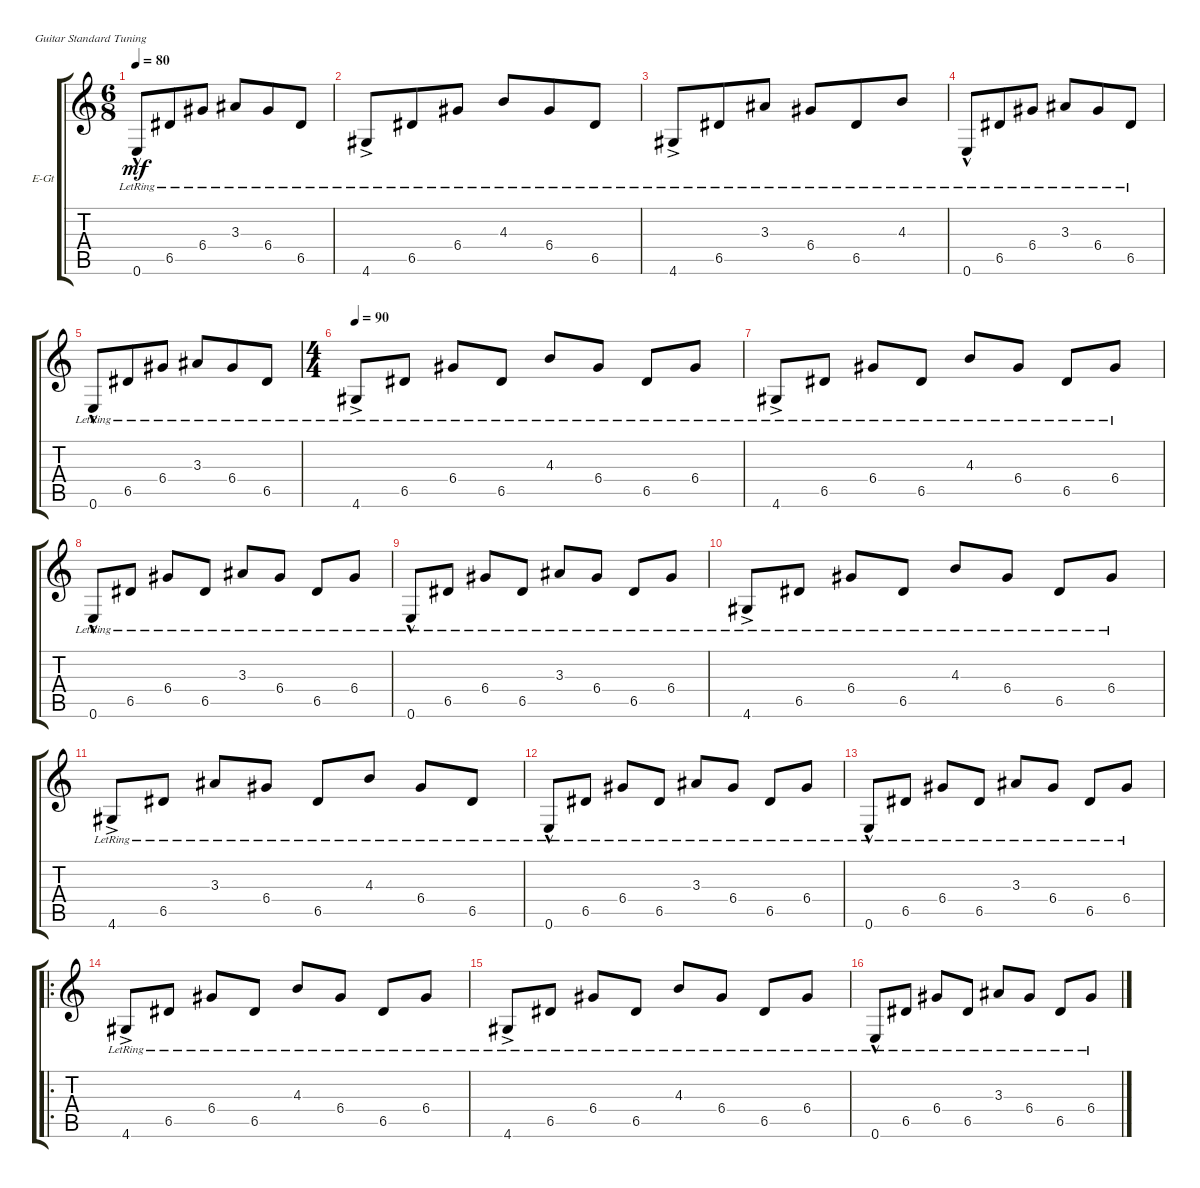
\defaultSystemsLayout 4
\bracketExtendMode groupsimilarinstruments
\firstSystemTrackNameOrientation horizontal
\otherSystemsTrackNameOrientation horizontal
\track ("Electric Guitar" "E-Gt") {instrument overdrivenguitar}
\staff {score tabs}
\tuning (E4 B3 G3 D3 A2 E2)
\ts (6 8)
\tempo 80
\clef g2
\ks c
0.6{hac lr}.8{dy mf} 6.5{lr}.8 6.4{lr}.8 3.3{lr}.8 6.4{lr}.8 6.5{lr}.8 |
4.6{ac lr}.8 6.5{lr}.8 6.4{lr}.8 4.3{lr}.8 6.4{lr}.8 6.5{lr}.8 |
4.6{ac lr}.8 6.5{lr}.8 3.3{lr}.8 6.4{lr}.8 6.5{lr}.8 4.3{lr}.8 |
0.6{hac lr}.8 6.5{lr}.8 6.4{lr}.8 3.3{lr}.8 6.4{lr}.8 6.5{lr}.8 |
0.6{hac lr}.8 6.5{lr}.8 6.4{lr}.8 3.3{lr}.8 6.4{lr}.8 6.5{lr}.8 |
\ts (4 4)
\tempo 90
4.6{ac lr}.8 6.5{lr}.8 6.4{lr}.8 6.5{lr}.8 4.3{lr}.8 6.4{lr}.8 6.5{lr}.8 6.4{lr}.8 |
4.6{ac lr}.8 6.5{lr}.8 6.4{lr}.8 6.5{lr}.8 4.3{lr}.8 6.4{lr}.8 6.5{lr}.8 6.4{lr}.8 |
0.6{hac lr}.8 6.5{lr}.8 6.4{lr}.8 6.5{lr}.8 3.3{lr}.8 6.4{lr}.8 6.5{lr}.8 6.4{lr}.8 |
0.6{hac lr}.8 6.5{lr}.8 6.4{lr}.8 6.5{lr}.8 3.3{lr}.8 6.4{lr}.8 6.5{lr}.8 6.4{lr}.8 |
4.6{ac lr}.8 6.5{lr}.8 6.4{lr}.8 6.5{lr}.8 4.3{lr}.8 6.4{lr}.8 6.5{lr}.8 6.4{lr}.8 |
4.6{ac lr}.8 6.5{lr}.8 3.3{lr}.8 6.4{lr}.8 6.5{lr}.8 4.3{lr}.8 6.4{lr}.8 6.5{lr}.8 |
0.6{hac lr}.8 6.5{lr}.8 6.4{lr}.8 6.5{lr}.8 3.3{lr}.8 6.4{lr}.8 6.5{lr}.8 6.4{lr}.8 |
0.6{hac lr}.8 6.5{lr}.8 6.4{lr}.8 6.5{lr}.8 3.3{lr}.8 6.4{lr}.8 6.5{lr}.8 6.4{lr}.8 |
\ro
4.6{ac lr}.8 6.5{lr}.8 6.4{lr}.8 6.5{lr}.8 4.3{lr}.8 6.4{lr}.8 6.5{lr}.8 6.4{lr}.8 |
4.6{ac lr}.8 6.5{lr}.8 6.4{lr}.8 6.5{lr}.8 4.3{lr}.8 6.4{lr}.8 6.5{lr}.8 6.4{lr}.8 |
0.6{hac lr}.8 6.5{lr}.8 6.4{lr}.8 6.5{lr}.8 3.3{lr}.8 6.4{lr}.8 6.5{lr}.8 6.4{lr}.8
